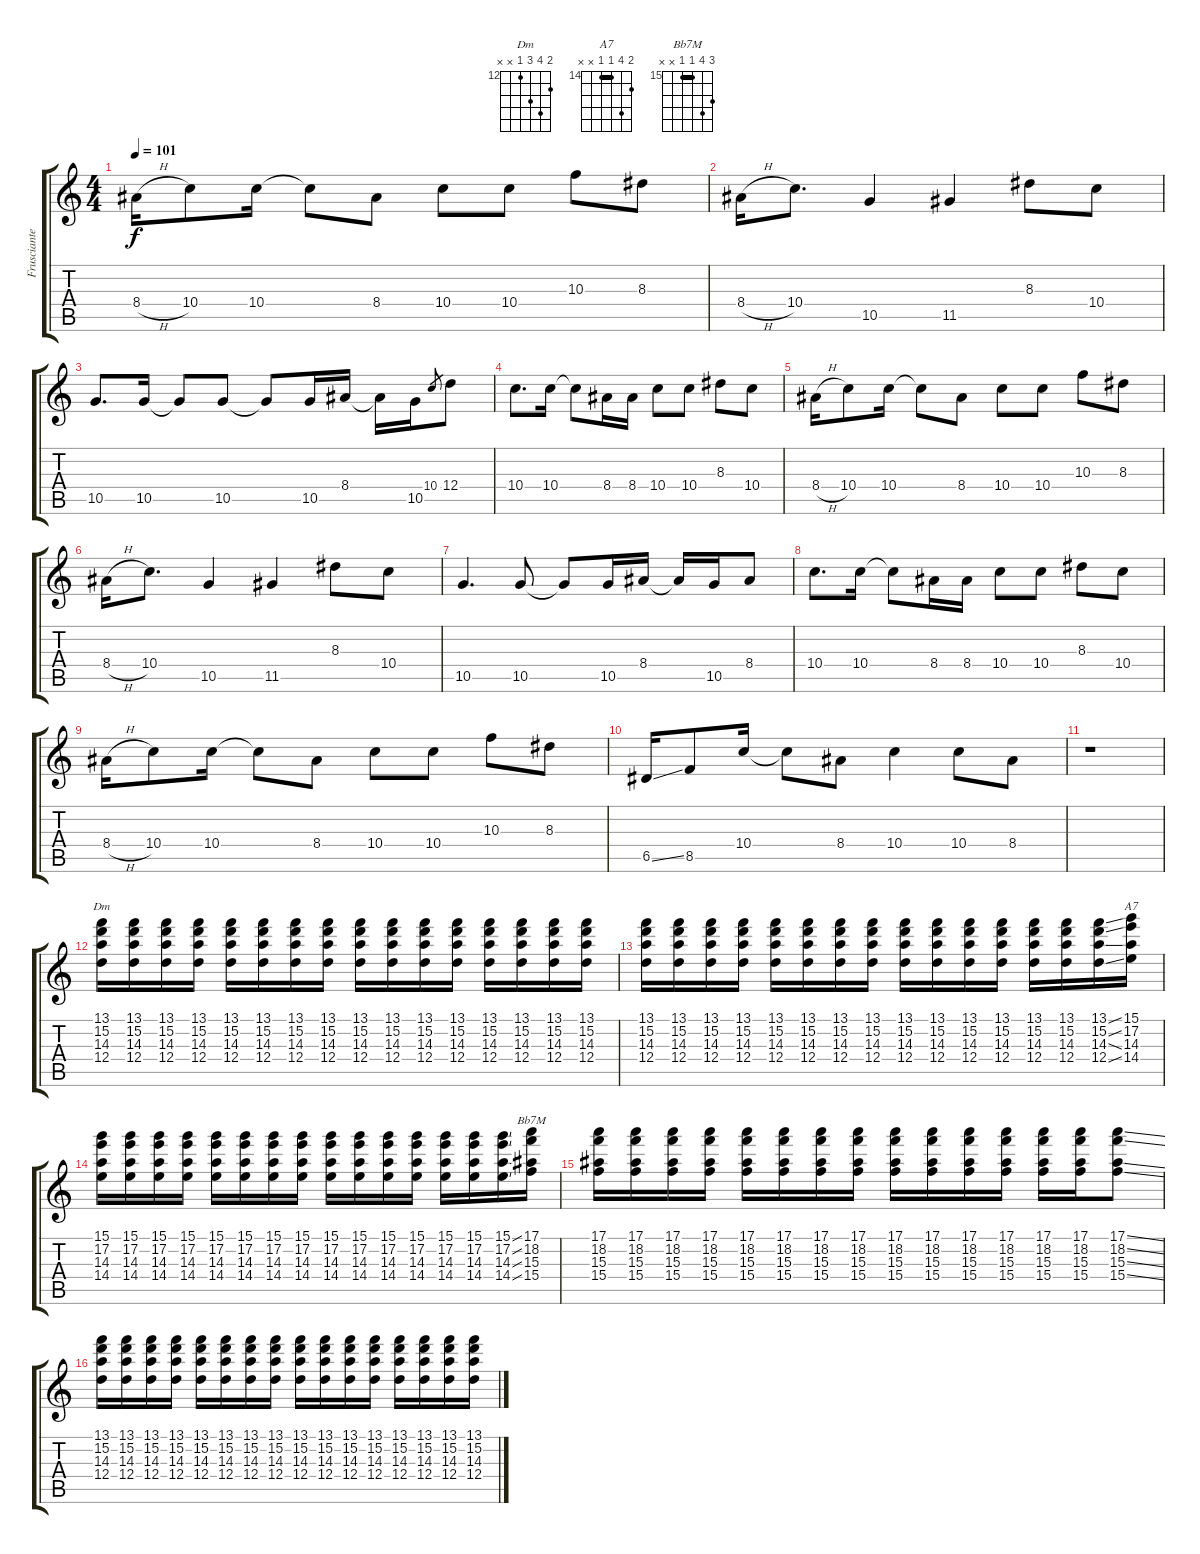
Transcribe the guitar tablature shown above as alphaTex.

\track ("Frusciante (Clean Guitar)" "Frusciante") {instrument electricguitarclean}
\staff {score tabs}
\tuning (E4 B3 G3 D3 A2 E2) {hide}
\chord ("Dm" 13 15 14 12 x x) {firstfret 12}
\chord ("A7" 15 17 14 14 x x) {firstfret 14 barre 14}
\chord ("Bb7M" 17 18 15 15 x x) {firstfret 15 barre 15}
\ts (4 4)
\tempo 101
\clef g2
\ks c
8.4{h}.16{dy f} 10.4.8 10.4.16 10.4{t}.8 8.4.8 10.4.8 10.4.8 10.3.8 8.3.8 |
8.4{h}.16 10.4.8{d} 10.5.4 11.5.4 8.3.8 10.4.8 |
10.5.8{d} 10.5.16 10.5{t}.8 10.5.8 10.5{t}.8 10.5.16 8.4.16 8.4{t}.16 10.5.16 10.4.8{gr} 12.4.8 |
10.4.8{d} 10.4.16 10.4{t}.8 8.4.16 8.4.16 10.4.8 10.4.8 8.3.8 10.4.8 |
8.4{h}.16 10.4.8 10.4.16 10.4{t}.8 8.4.8 10.4.8 10.4.8 10.3.8 8.3.8 |
8.4{h}.16 10.4.8{d} 10.5.4 11.5.4 8.3.8 10.4.8 |
10.5.4{d} 10.5.8 10.5{t}.8 10.5.16 8.4.16 8.4{t}.16 10.5.16 8.4.8 |
10.4.8{d} 10.4.16 10.4{t}.8 8.4.16 8.4.16 10.4.8 10.4.8 8.3.8 10.4.8 |
8.4{h}.16 10.4.8 10.4.16 10.4{t}.8 8.4.8 10.4.8 10.4.8 10.3.8 8.3.8 |
6.5{ss}.16 8.5.8 10.4.16 10.4{t}.8 8.4.8 10.4.4 10.4.8 8.4.8 |
r.1 |
(13.1 15.2 14.3 12.4).16{ch "Dm"} (13.1 15.2 14.3 12.4).16 (13.1 15.2 14.3 12.4).16 (13.1 15.2 14.3 12.4).16 (13.1 15.2 14.3 12.4).16 (13.1 15.2 14.3 12.4).16 (13.1 15.2 14.3 12.4).16 (13.1 15.2 14.3 12.4).16 (13.1 15.2 14.3 12.4).16 (13.1 15.2 14.3 12.4).16 (13.1 15.2 14.3 12.4).16 (13.1 15.2 14.3 12.4).16 (13.1 15.2 14.3 12.4).16 (13.1 15.2 14.3 12.4).16 (13.1 15.2 14.3 12.4).16 (13.1 15.2 14.3 12.4).16 |
(13.1 15.2 14.3 12.4).16 (13.1 15.2 14.3 12.4).16 (13.1 15.2 14.3 12.4).16 (13.1 15.2 14.3 12.4).16 (13.1 15.2 14.3 12.4).16 (13.1 15.2 14.3 12.4).16 (13.1 15.2 14.3 12.4).16 (13.1 15.2 14.3 12.4).16 (13.1 15.2 14.3 12.4).16 (13.1 15.2 14.3 12.4).16 (13.1 15.2 14.3 12.4).16 (13.1 15.2 14.3 12.4).16 (13.1 15.2 14.3 12.4).16 (13.1 15.2 14.3 12.4).16 (13.1{ss} 15.2{ss} 14.3{ss} 12.4{ss}).16 (15.1 17.2 14.3 14.4).16{ch "A7"} |
(15.1 17.2 14.3 14.4).16 (15.1 17.2 14.3 14.4).16 (15.1 17.2 14.3 14.4).16 (15.1 17.2 14.3 14.4).16 (15.1 17.2 14.3 14.4).16 (15.1 17.2 14.3 14.4).16 (15.1 17.2 14.3 14.4).16 (15.1 17.2 14.3 14.4).16 (15.1 17.2 14.3 14.4).16 (15.1 17.2 14.3 14.4).16 (15.1 17.2 14.3 14.4).16 (15.1 17.2 14.3 14.4).16 (15.1 17.2 14.3 14.4).16 (15.1 17.2 14.3 14.4).16 (15.1{ss} 17.2{ss} 14.3{ss} 14.4{ss}).16 (17.1 18.2 15.3 15.4).16{ch "Bb7M"} |
(17.1 18.2 15.3 15.4).16 (17.1 18.2 15.3 15.4).16 (17.1 18.2 15.3 15.4).16 (17.1 18.2 15.3 15.4).16 (17.1 18.2 15.3 15.4).16 (17.1 18.2 15.3 15.4).16 (17.1 18.2 15.3 15.4).16 (17.1 18.2 15.3 15.4).16 (17.1 18.2 15.3 15.4).16 (17.1 18.2 15.3 15.4).16 (17.1 18.2 15.3 15.4).16 (17.1 18.2 15.3 15.4).16 (17.1 18.2 15.3 15.4).16 (17.1 18.2 15.3 15.4).16 (17.1{ss} 18.2{ss} 15.3{ss} 15.4{ss}).8 |
(13.1 15.2 14.3 12.4).16 (13.1 15.2 14.3 12.4).16 (13.1 15.2 14.3 12.4).16 (13.1 15.2 14.3 12.4).16 (13.1 15.2 14.3 12.4).16 (13.1 15.2 14.3 12.4).16 (13.1 15.2 14.3 12.4).16 (13.1 15.2 14.3 12.4).16 (13.1 15.2 14.3 12.4).16 (13.1 15.2 14.3 12.4).16 (13.1 15.2 14.3 12.4).16 (13.1 15.2 14.3 12.4).16 (13.1 15.2 14.3 12.4).16 (13.1 15.2 14.3 12.4).16 (13.1 15.2 14.3 12.4).16 (13.1 15.2 14.3 12.4).16
